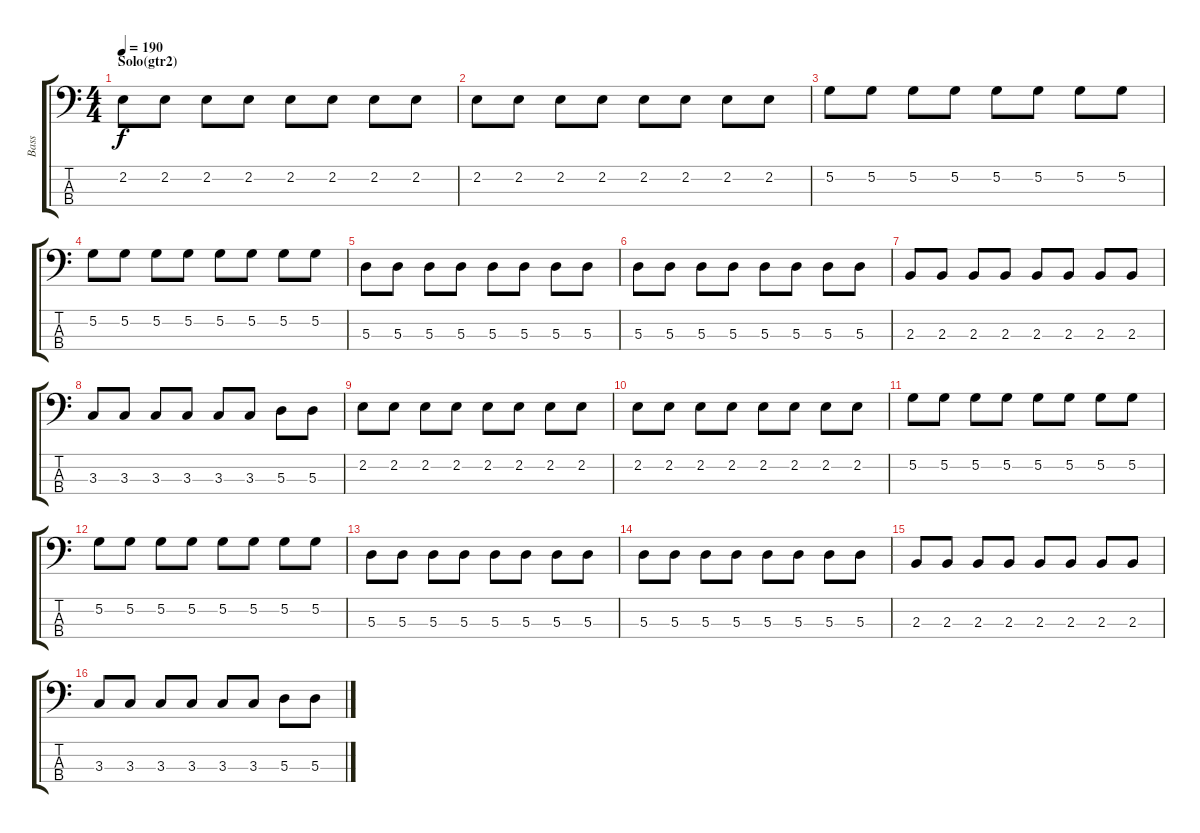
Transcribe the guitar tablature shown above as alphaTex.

\track ("Bass" "Bass") {instrument electricbassfinger}
\staff {score tabs}
\tuning (G2 D2 A1 E1) {hide}
\ts (4 4)
\section ("" "Solo(gtr2)")
\tempo 190
\clef f4
\ks c
2.2.8{dy f} 2.2.8 2.2.8 2.2.8 2.2.8 2.2.8 2.2.8 2.2.8 |
2.2.8 2.2.8 2.2.8 2.2.8 2.2.8 2.2.8 2.2.8 2.2.8 |
5.2.8 5.2.8 5.2.8 5.2.8 5.2.8 5.2.8 5.2.8 5.2.8 |
5.2.8 5.2.8 5.2.8 5.2.8 5.2.8 5.2.8 5.2.8 5.2.8 |
5.3.8 5.3.8 5.3.8 5.3.8 5.3.8 5.3.8 5.3.8 5.3.8 |
5.3.8 5.3.8 5.3.8 5.3.8 5.3.8 5.3.8 5.3.8 5.3.8 |
2.3.8 2.3.8 2.3.8 2.3.8 2.3.8 2.3.8 2.3.8 2.3.8 |
3.3.8 3.3.8 3.3.8 3.3.8 3.3.8 3.3.8 5.3.8 5.3.8 |
2.2.8 2.2.8 2.2.8 2.2.8 2.2.8 2.2.8 2.2.8 2.2.8 |
2.2.8 2.2.8 2.2.8 2.2.8 2.2.8 2.2.8 2.2.8 2.2.8 |
5.2.8 5.2.8 5.2.8 5.2.8 5.2.8 5.2.8 5.2.8 5.2.8 |
5.2.8 5.2.8 5.2.8 5.2.8 5.2.8 5.2.8 5.2.8 5.2.8 |
5.3.8 5.3.8 5.3.8 5.3.8 5.3.8 5.3.8 5.3.8 5.3.8 |
5.3.8 5.3.8 5.3.8 5.3.8 5.3.8 5.3.8 5.3.8 5.3.8 |
2.3.8 2.3.8 2.3.8 2.3.8 2.3.8 2.3.8 2.3.8 2.3.8 |
3.3.8 3.3.8 3.3.8 3.3.8 3.3.8 3.3.8 5.3.8 5.3.8
